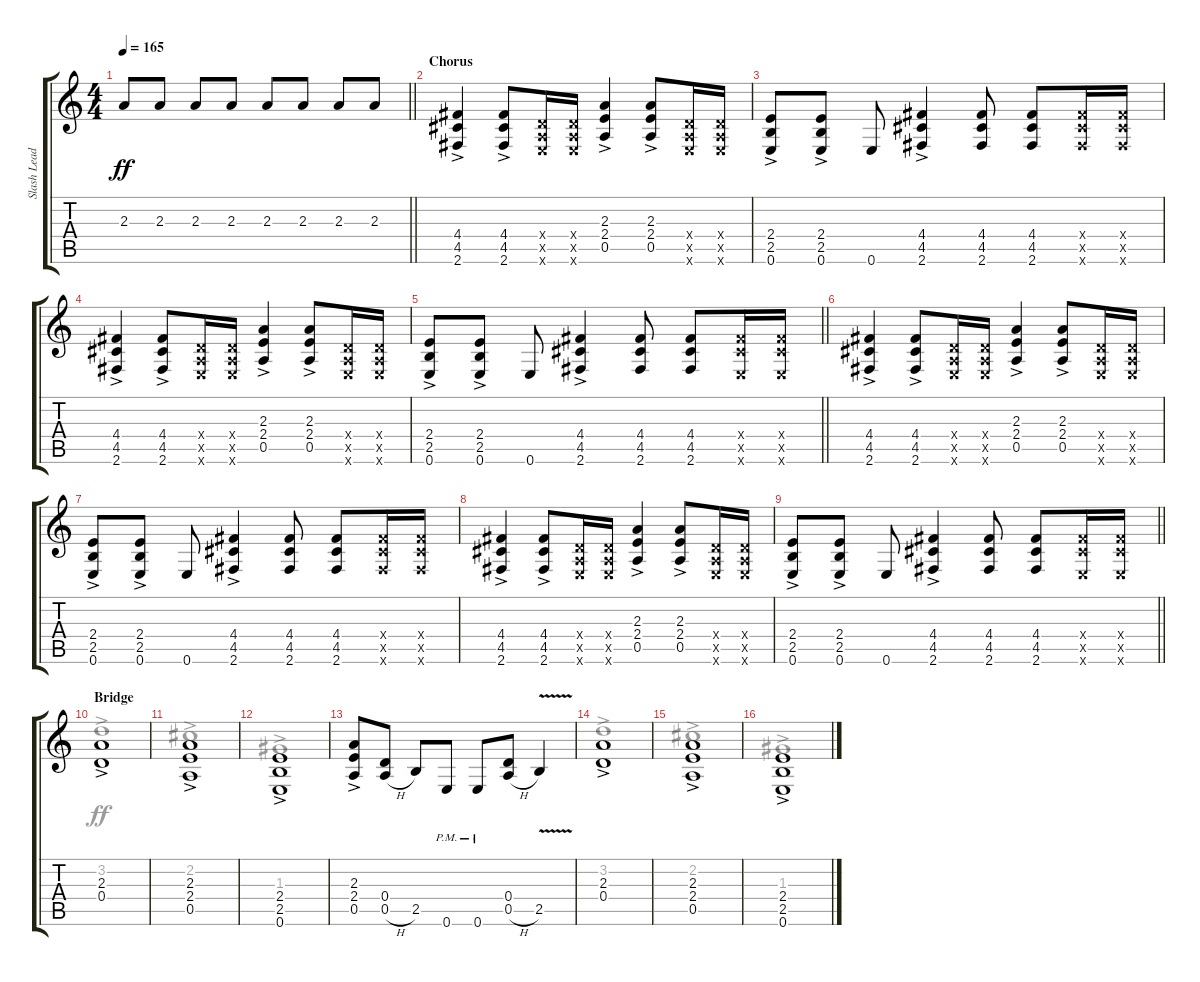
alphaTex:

\track ("Slash Lead Guitar" "Slash Lead") {instrument overdrivenguitar}
\staff {score tabs}
\tuning (E4 B3 G3 D3 A2 E2) {hide}
\voice
\ts (4 4)
\tempo 165
\clef g2
\barLineRight lightlight
\ks c
2.3.8{dy ff} 2.3.8 2.3.8 2.3.8 2.3.8 2.3.8 2.3.8 2.3.8 |
\section ("" "Chorus")
(4.4 4.5{ac} 2.6{ac}).4 (4.4 4.5{ac} 2.6{ac}).8 (0.4{x} 0.5{x} 0.6{x}).16 (0.4{x} 0.5{x} 0.6{x}).16 (2.3{ac} 2.4{ac} 0.5{ac}).4 (2.3{ac} 2.4{ac} 0.5{ac}).8 (0.4{x} 0.5{x} 0.6{x}).16 (0.4{x} 0.5{x} 0.6{x}).16 |
(2.4 2.5{ac} 0.6{ac}).8 (2.4 2.5{ac} 0.6{ac}).8 0.6.8 (4.4 4.5{ac} 2.6{ac}).4 (4.4 4.5 2.6).8 (4.4 4.5 2.6).8 (4.4{x} 4.5{x} 2.6{x}).16 (4.4{x} 4.5{x} 2.6{x}).16 |
(4.4 4.5{ac} 2.6{ac}).4 (4.4 4.5{ac} 2.6{ac}).8 (0.4{x} 0.5{x} 0.6{x}).16 (0.4{x} 0.5{x} 0.6{x}).16 (2.3{ac} 2.4{ac} 0.5{ac}).4 (2.3{ac} 2.4{ac} 0.5{ac}).8 (0.4{x} 0.5{x} 0.6{x}).16 (0.4{x} 0.5{x} 0.6{x}).16 |
\barLineRight lightlight
(2.4 2.5{ac} 0.6{ac}).8 (2.4 2.5{ac} 0.6{ac}).8 0.6.8 (4.4 4.5{ac} 2.6{ac}).4 (4.4 4.5 2.6).8 (4.4 4.5 2.6).8 (4.4{x} 4.5{x} 0.6{x}).16 (4.4{x} 4.5{x} 0.6{x}).16 |
(4.4 4.5{ac} 2.6{ac}).4 (4.4 4.5{ac} 2.6{ac}).8 (0.4{x} 0.5{x} 0.6{x}).16 (0.4{x} 0.5{x} 0.6{x}).16 (2.3{ac} 2.4{ac} 0.5{ac}).4 (2.3{ac} 2.4{ac} 0.5{ac}).8 (0.4{x} 0.5{x} 0.6{x}).16 (0.4{x} 0.5{x} 0.6{x}).16 |
(2.4 2.5{ac} 0.6{ac}).8 (2.4 2.5{ac} 0.6{ac}).8 0.6.8 (4.4 4.5{ac} 2.6{ac}).4 (4.4 4.5 2.6).8 (4.4 4.5 2.6).8 (4.4{x} 4.5{x} 2.6{x}).16 (4.4{x} 4.5{x} 2.6{x}).16 |
(4.4 4.5{ac} 2.6{ac}).4 (4.4 4.5{ac} 2.6{ac}).8 (0.4{x} 0.5{x} 0.6{x}).16 (0.4{x} 0.5{x} 0.6{x}).16 (2.3{ac} 2.4{ac} 0.5{ac}).4 (2.3{ac} 2.4{ac} 0.5{ac}).8 (0.4{x} 0.5{x} 0.6{x}).16 (0.4{x} 0.5{x} 0.6{x}).16 |
\barLineRight lightlight
(2.4 2.5{ac} 0.6{ac}).8 (2.4 2.5{ac} 0.6{ac}).8 0.6.8 (4.4 4.5{ac} 2.6{ac}).4 (4.4 4.5 2.6).8 (4.4 4.5 2.6).8 (4.4{x} 4.5{x} 0.6{x}).16 (4.4{x} 4.5{x} 0.6{x}).16 |
\section ("" "Bridge")
(2.3{ac} 0.4{ac}).1 |
(2.3{ac} 2.4{ac} 0.5{ac}).1 |
(2.4{ac} 2.5{ac} 0.6{ac}).1 |
(2.3{ac} 2.4{ac} 0.5{ac}).8 (0.4 0.5{h}).8 2.5.8 0.6{pm}.8 0.6{pm}.8 (0.4 0.5{h}).8 2.5{v}.4 |
(2.3{ac} 0.4{ac}).1 |
(2.3{ac} 2.4{ac} 0.5{ac}).1 |
(2.4{ac} 2.5{ac} 0.6{ac}).1
\voice
\clef g2
\ottava regular
\simile none
\barLineRight lightlight
\ks c
|
|
|
|
\barLineRight lightlight
|
|
|
|
\barLineRight lightlight
|
3.2{ac}.1 |
2.2{ac}.1 |
1.3{ac}.1 |
|
3.2{ac}.1 |
2.2{ac}.1 |
1.3{ac}.1
